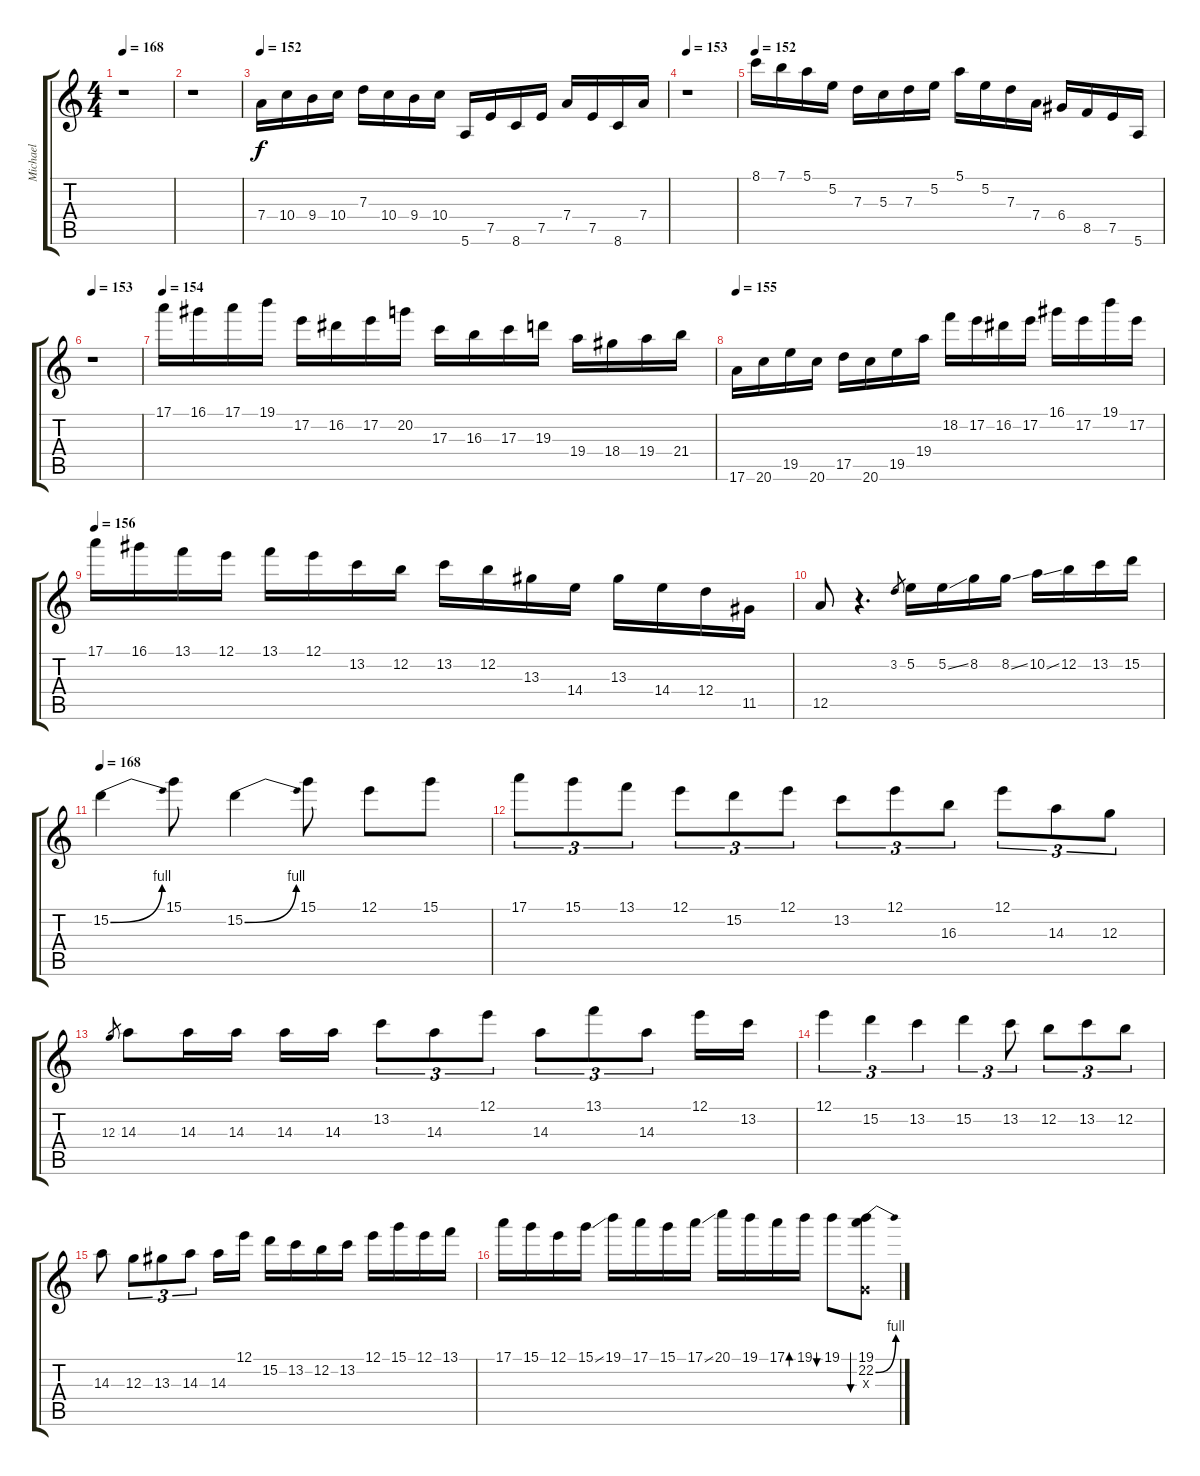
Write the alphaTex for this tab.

\track ("Michael" "Michael") {instrument distortionguitar}
\staff {score tabs}
\tuning (E4 B3 G3 D3 A2 E2) {hide}
\ts (4 4)
\tempo 168
\clef g2
\ks c
r.1{dy f} |
r.1 |
\tempo 152
7.4.16 10.4.16 9.4.16 10.4.16 7.3.16 10.4.16 9.4.16 10.4.16 5.6.16 7.5.16 8.6.16 7.5.16 7.4.16 7.5.16 8.6.16 7.4.16 |
\tempo 153
r.1 |
\tempo 152
8.1.16 7.1.16 5.1.16 5.2.16 7.3.16 5.3.16 7.3.16 5.2.16 5.1.16 5.2.16 7.3.16 7.4.16 6.4.16 8.5.16 7.5.16 5.6.16 |
\tempo 153
r.1 |
\tempo 154
17.1.16 16.1.16 17.1.16 19.1.16 17.2.16 16.2.16 17.2.16 20.2.16 17.3.16 16.3.16 17.3.16 19.3.16 19.4.16 18.4.16 19.4.16 21.4.16 |
\tempo 155
17.6.16 20.6.16 19.5.16 20.6.16 17.5.16 20.6.16 19.5.16 19.4.16 18.2.16 17.2.16 16.2.16 17.2.16 16.1.16 17.2.16 19.1.16 17.2.16 |
\tempo 156
17.1.16 16.1.16 13.1.16 12.1.16 13.1.16 12.1.16 13.2.16 12.2.16 13.2.16 12.2.16 13.3.16 14.4.16 13.3.16 14.4.16 12.4.16 11.5.16 |
12.5.8 r.4{d} 3.2.8{gr} 5.2.16 5.2{ss}.16 8.2.16 8.2{ss}.16 10.2{ss}.16 12.2.16 13.2.16 15.2.16 |
\tempo 168
15.2{be (bend 0 0 60 4)}.4 15.1.8 15.2{be (bend 0 0 60 4)}.4 15.1.8 12.1.8 15.1.8 |
17.1.8{tu (3 2)} 15.1.8{tu (3 2)} 13.1.8{tu (3 2)} 12.1.8{tu (3 2)} 15.2.8{tu (3 2)} 12.1.8{tu (3 2)} 13.2.8{tu (3 2)} 12.1.8{tu (3 2)} 16.3.8{tu (3 2)} 12.1.8{tu (3 2)} 14.3.8{tu (3 2)} 12.3.8{tu (3 2)} |
12.3.8{gr} 14.3.8 14.3.16 14.3.16 14.3.16 14.3.16 13.2.8{tu (3 2)} 14.3.8{tu (3 2)} 12.1.8{tu (3 2)} 14.3.8{tu (3 2)} 13.1.8{tu (3 2)} 14.3.8{tu (3 2)} 12.1.16 13.2.16 |
12.1.4{tu (3 2)} 15.2.4{tu (3 2)} 13.2.4{tu (3 2)} 15.2.4{tu (3 2)} 13.2.8{tu (3 2)} 12.2.8{tu (3 2)} 13.2.8{tu (3 2)} 12.2.8{tu (3 2)} |
14.3.8 12.3.8{tu (3 2)} 13.3.8{tu (3 2)} 14.3.8{tu (3 2)} 14.3.16 12.1.16 15.2.16 13.2.16 12.2.16 13.2.16 12.1.16 15.1.16 12.1.16 13.1.16 |
17.1.16 15.1.16 12.1.16 15.1{ss}.16 19.1.16 17.1.16 15.1.16 17.1{ss}.16 20.1.16 19.1.16 17.1.16 19.1.16{bd 60} 19.1.8{bu 60} (19.1 22.2{be (bend 0 0 60 4)} 0.3{x}).8{bu 60}
